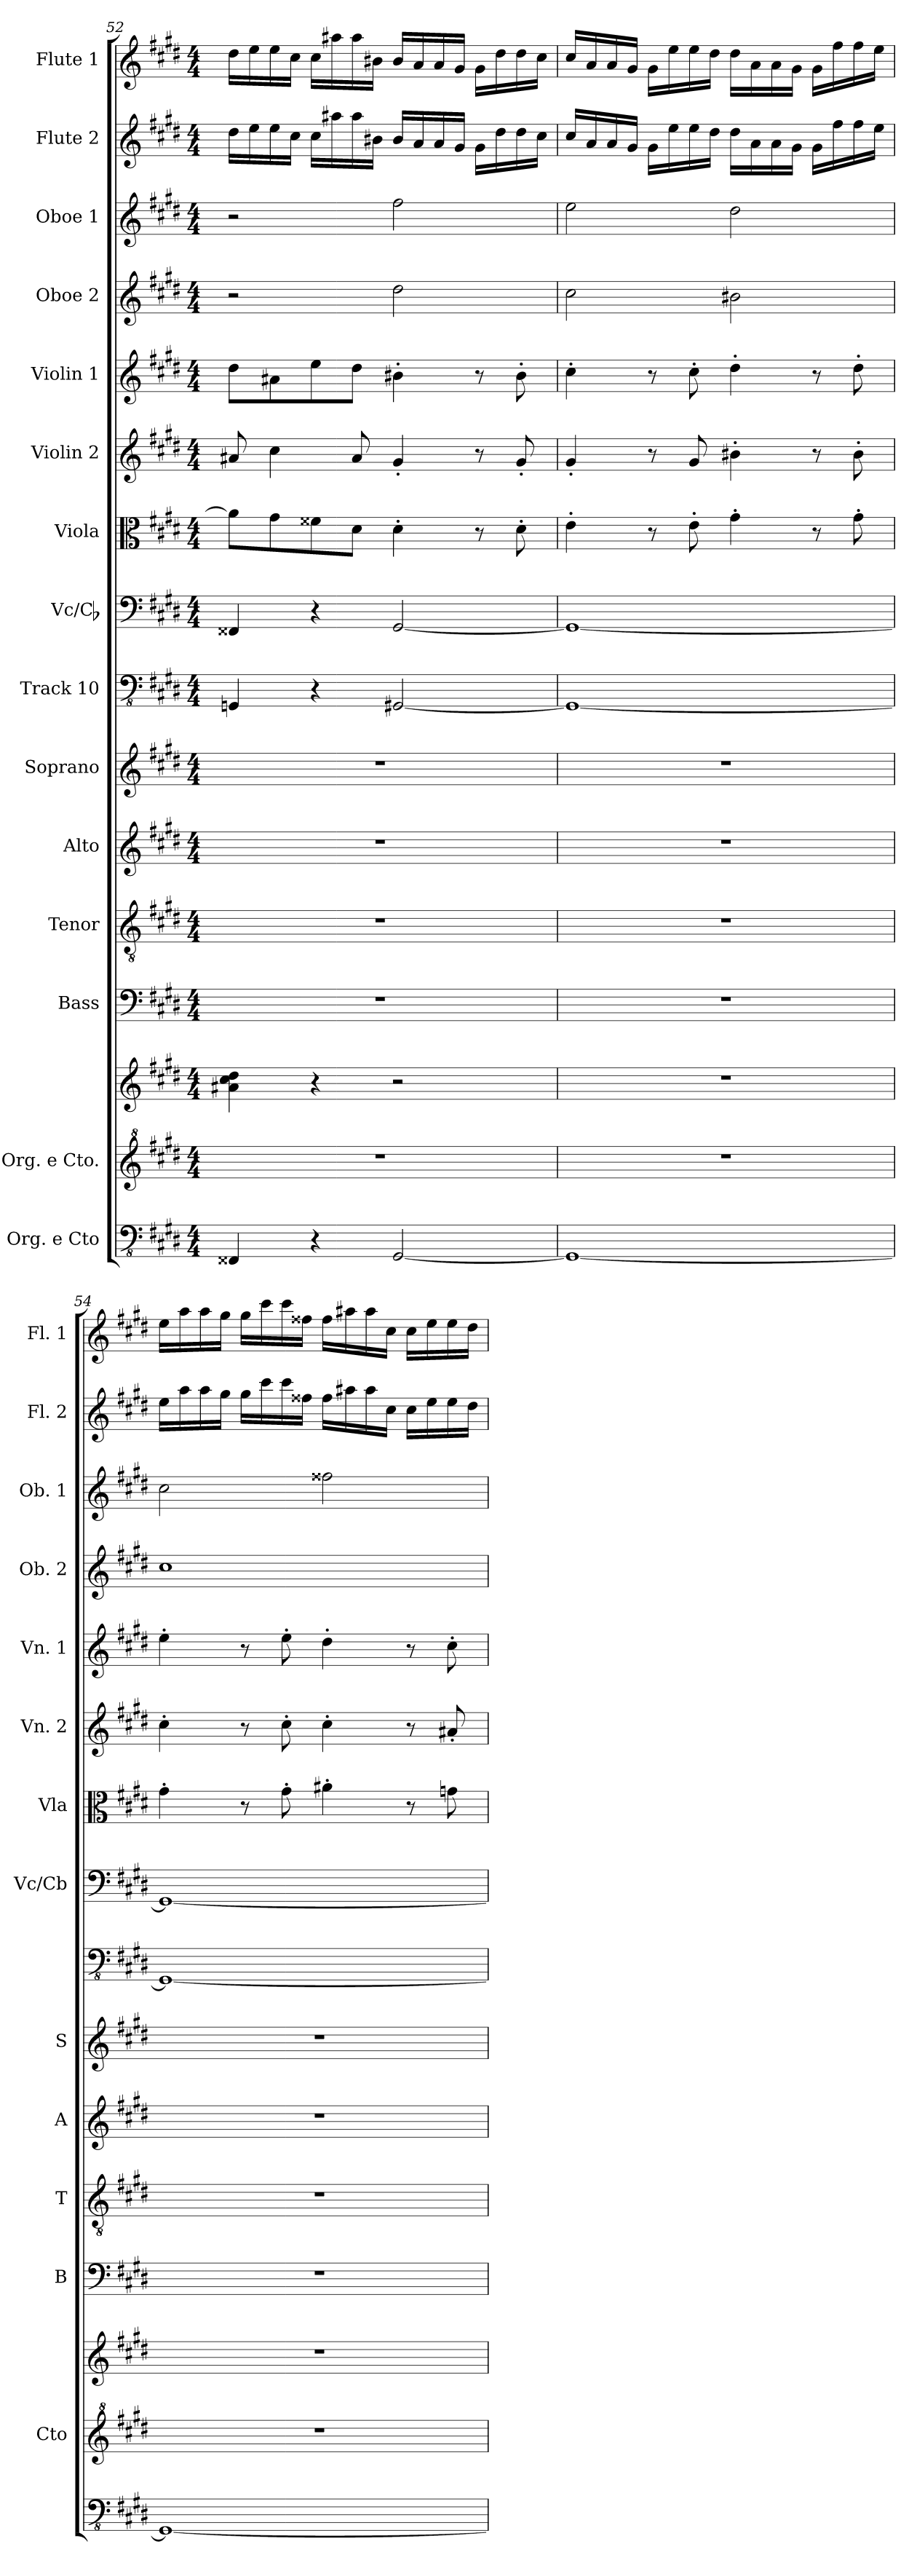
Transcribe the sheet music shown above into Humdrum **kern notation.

**kern	**kern	**kern	**kern	**kern	**kern	**kern	**kern	**kern	**kern	**kern	**kern	**kern	**kern	**kern	**kern
*part15	*part14	*part14	*part13	*part12	*part11	*part10	*part9	*part8	*part7	*part6	*part5	*part4	*part3	*part2	*part1
*staff16	*staff15	*staff14	*staff13	*staff12	*staff11	*staff10	*staff9	*staff8	*staff7	*staff6	*staff5	*staff4	*staff3	*staff2	*staff1
*I"Org. e Cto	*I"Org. e Cto.	*	*I"Bass	*I"Tenor	*I"Alto	*I"Soprano	*I"Track 10	*I"Vc/Cb	*I"Viola	*I"Violin 2	*I"Violin 1	*I"Oboe 2	*I"Oboe 1	*I"Flute 2	*I"Flute 1
*	*I'Cto	*	*I'B	*I'T	*I'A	*I'S	*	*I'Vc/Cb	*I'Vla	*I'Vn. 2	*I'Vn. 1	*I'Ob. 2	*I'Ob. 1	*I'Fl. 2	*I'Fl. 1
!!LO:PB:g=z
*clefFv4	*clefG^2	*clefG2	*clefF4	*clefGv2	*clefG2	*clefG2	*clefFv4	*clefF4	*clefC3	*clefG2	*clefG2	*clefG2	*clefG2	*clefG2	*clefG2
*k[f#c#g#d#]	*k[f#c#g#d#]	*k[f#c#g#d#]	*k[f#c#g#d#]	*k[f#c#g#d#]	*k[f#c#g#d#]	*k[f#c#g#d#]	*k[f#c#g#d#]	*k[f#c#g#d#]	*k[f#c#g#d#]	*k[f#c#g#d#]	*k[f#c#g#d#]	*k[f#c#g#d#]	*k[f#c#g#d#]	*k[f#c#g#d#]	*k[f#c#g#d#]
*M4/4	*M4/4	*M4/4	*M4/4	*M4/4	*M4/4	*M4/4	*M4/4	*M4/4	*M4/4	*M4/4	*M4/4	*M4/4	*M4/4	*M4/4	*M4/4
=52	=52	=52	=52	=52	=52	=52	=52	=52	=52	=52	=52	=52	=52	=52	=52
4FFF##X/	1r	4a#X\ 4cc#\ 4dd#\	1r	1r	1r	1r	4GGGn/	4FF##X/	8a#\L]	8a#X/	8dd#\L	2r	2r	16dd#\LL	16dd#\LL
.	.	.	.	.	.	.	.	.	.	.	.	.	.	16ee\	16ee\
.	.	.	.	.	.	.	.	.	8g#\	4cc#\	8a#X\	.	.	16ee\	16ee\
.	.	.	.	.	.	.	.	.	.	.	.	.	.	16cc#\JJ	16cc#\JJ
4r	.	4r	.	.	.	.	4r	4r	8f##X\	.	8ee\	.	.	16cc#\LL	16cc#\LL
.	.	.	.	.	.	.	.	.	.	.	.	.	.	16aa#X\	16aa#X\
.	.	.	.	.	.	.	.	.	8d#\J	8a#/	8dd#\J	.	.	16aa#\	16aa#\
.	.	.	.	.	.	.	.	.	.	.	.	.	.	16b#X\JJ	16b#X\JJ
[2GGG#/	.	2r	.	.	.	.	[2GGG#X/	[2GG#/	4d#'\	4g#'/	4b#X'\	2dd#\	2ff#\	16b#/LL	16b#/LL
.	.	.	.	.	.	.	.	.	.	.	.	.	.	16a/	16a/
.	.	.	.	.	.	.	.	.	.	.	.	.	.	16a/	16a/
.	.	.	.	.	.	.	.	.	.	.	.	.	.	16g#/JJ	16g#/JJ
.	.	.	.	.	.	.	.	.	8r	8r	8r	.	.	16g#\LL	16g#\LL
.	.	.	.	.	.	.	.	.	.	.	.	.	.	16dd#\	16dd#\
.	.	.	.	.	.	.	.	.	8d#'\	8g#'/	8b#'\	.	.	16dd#\	16dd#\
.	.	.	.	.	.	.	.	.	.	.	.	.	.	16cc#\JJ	16cc#\JJ
=53	=53	=53	=53	=53	=53	=53	=53	=53	=53	=53	=53	=53	=53	=53	=53
1GGG#_	1r	1r	1r	1r	1r	1r	1GGG#_	1GG#_	4e'\	4g#'/	4cc#'\	2cc#\	2ee\	16cc#/LL	16cc#/LL
.	.	.	.	.	.	.	.	.	.	.	.	.	.	16a/	16a/
.	.	.	.	.	.	.	.	.	.	.	.	.	.	16a/	16a/
.	.	.	.	.	.	.	.	.	.	.	.	.	.	16g#/JJ	16g#/JJ
.	.	.	.	.	.	.	.	.	8r	8r	8r	.	.	16g#\LL	16g#\LL
.	.	.	.	.	.	.	.	.	.	.	.	.	.	16ee\	16ee\
.	.	.	.	.	.	.	.	.	8e'\	8g#/	8cc#'\	.	.	16ee\	16ee\
.	.	.	.	.	.	.	.	.	.	.	.	.	.	16dd#\JJ	16dd#\JJ
.	.	.	.	.	.	.	.	.	4g#'\	4b#X'\	4dd#'\	2b#X\	2dd#\	16dd#\LL	16dd#\LL
.	.	.	.	.	.	.	.	.	.	.	.	.	.	16a\	16a\
.	.	.	.	.	.	.	.	.	.	.	.	.	.	16a\	16a\
.	.	.	.	.	.	.	.	.	.	.	.	.	.	16g#\JJ	16g#\JJ
.	.	.	.	.	.	.	.	.	8r	8r	8r	.	.	16g#\LL	16g#\LL
.	.	.	.	.	.	.	.	.	.	.	.	.	.	16ff#\	16ff#\
.	.	.	.	.	.	.	.	.	8g#'\	8b#'\	8dd#'\	.	.	16ff#\	16ff#\
.	.	.	.	.	.	.	.	.	.	.	.	.	.	16ee\JJ	16ee\JJ
!!LO:PB:g=z
=54	=54	=54	=54	=54	=54	=54	=54	=54	=54	=54	=54	=54	=54	=54	=54
1GGG#_	1r	1r	1r	1r	1r	1r	1GGG#_	1GG#_	4g#'\	4cc#'\	4ee'\	1cc#	2cc#\	16ee\LL	16ee\LL
.	.	.	.	.	.	.	.	.	.	.	.	.	.	16aa\	16aa\
.	.	.	.	.	.	.	.	.	.	.	.	.	.	16aa\	16aa\
.	.	.	.	.	.	.	.	.	.	.	.	.	.	16gg#\JJ	16gg#\JJ
.	.	.	.	.	.	.	.	.	8r	8r	8r	.	.	16gg#\LL	16gg#\LL
.	.	.	.	.	.	.	.	.	.	.	.	.	.	16ccc#\	16ccc#\
.	.	.	.	.	.	.	.	.	8g#'\	8cc#'\	8ee'\	.	.	16ccc#\	16ccc#\
.	.	.	.	.	.	.	.	.	.	.	.	.	.	16ff##X\JJ	16ff##X\JJ
.	.	.	.	.	.	.	.	.	4a#X'\	4cc#'\	4dd#'\	.	2ff##X\	16ff##\LL	16ff##\LL
.	.	.	.	.	.	.	.	.	.	.	.	.	.	16aa#X\	16aa#X\
.	.	.	.	.	.	.	.	.	.	.	.	.	.	16aa#\	16aa#\
.	.	.	.	.	.	.	.	.	.	.	.	.	.	16cc#\JJ	16cc#\JJ
.	.	.	.	.	.	.	.	.	8r	8r	8r	.	.	16cc#\LL	16cc#\LL
.	.	.	.	.	.	.	.	.	.	.	.	.	.	16ee\	16ee\
.	.	.	.	.	.	.	.	.	8gn\	8a#X'/	8cc#'\	.	.	16ee\	16ee\
.	.	.	.	.	.	.	.	.	.	.	.	.	.	16dd#\JJ	16dd#\JJ
=	=	=	=	=	=	=	=	=	=	=	=	=	=	=	=
*-	*-	*-	*-	*-	*-	*-	*-	*-	*-	*-	*-	*-	*-	*-	*-
